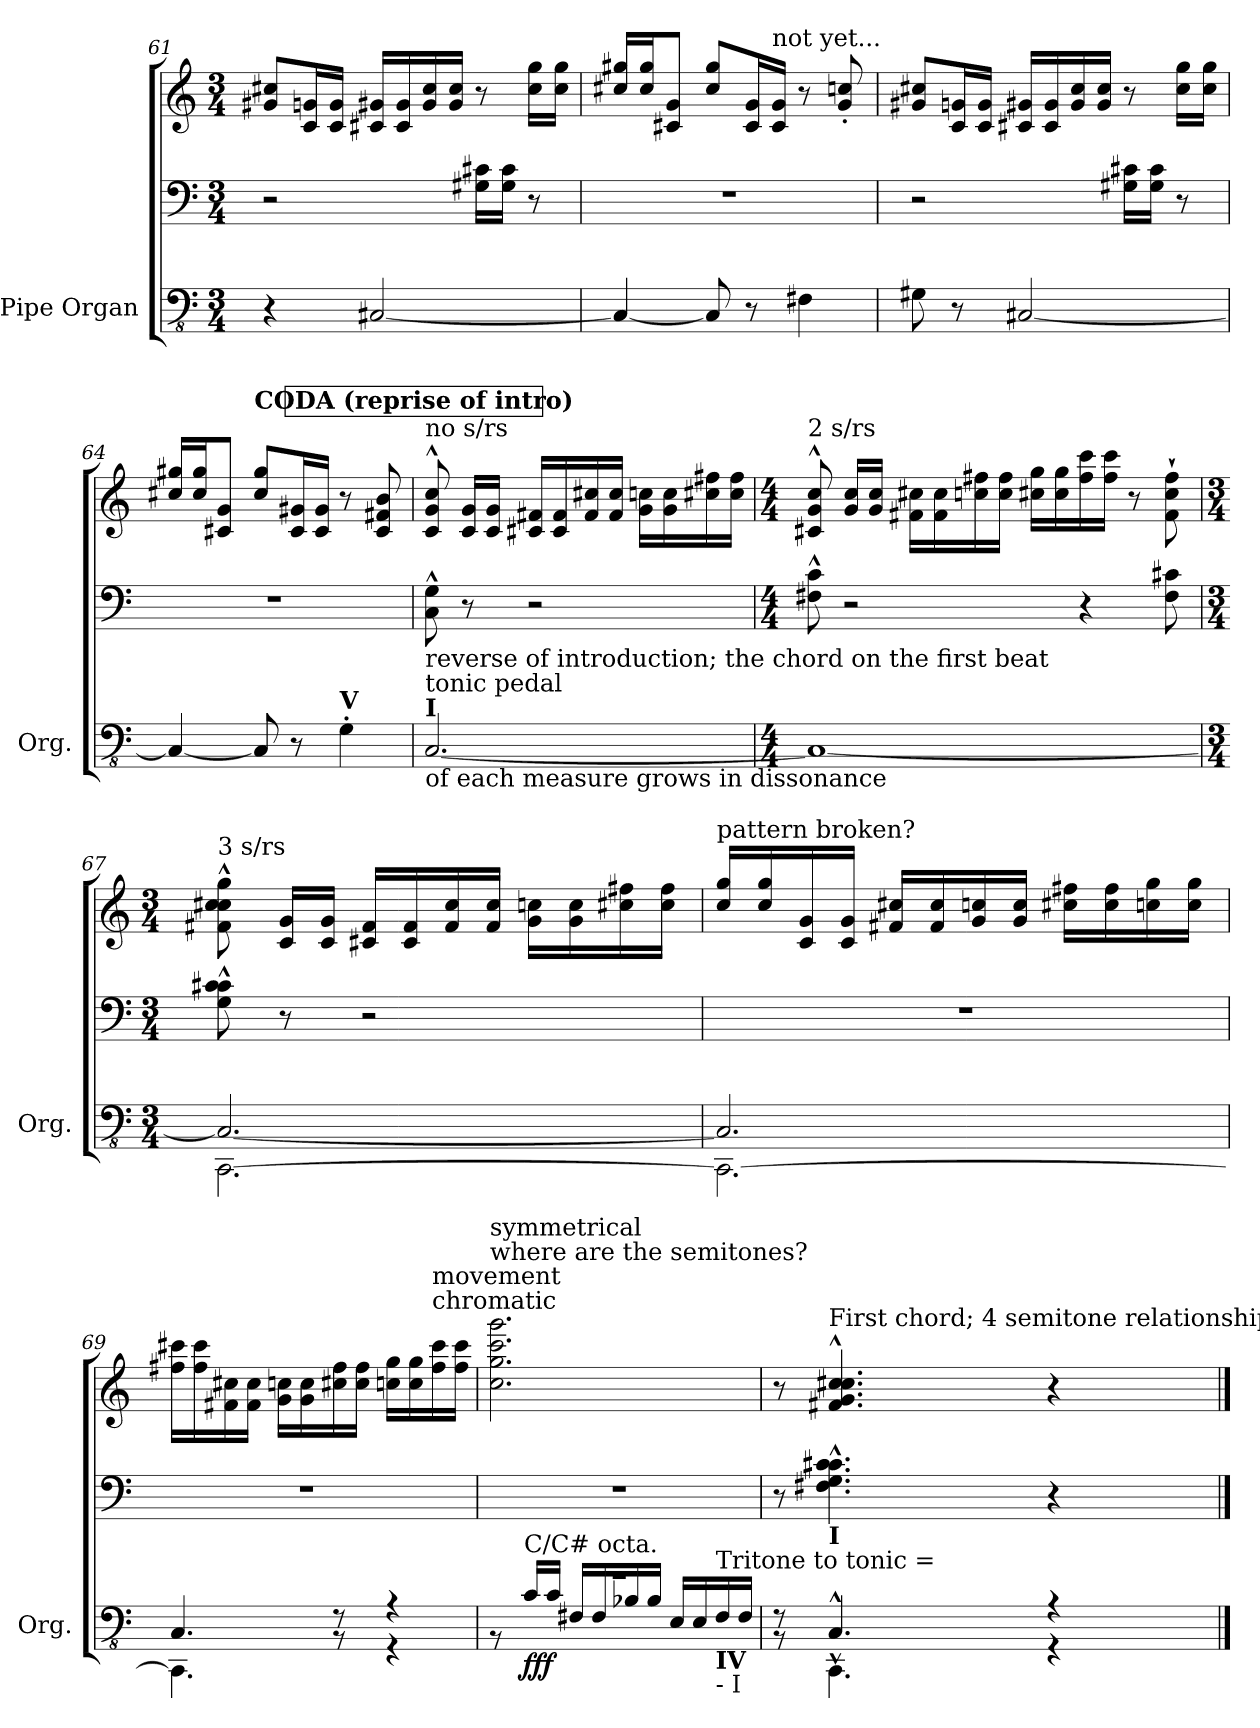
**kern	**kern	**kern	**dynam
*part1	*part1	*part1	*part1
*staff3	*staff2	*staff1	*staff1/2/3
*I"Pipe Organ	*	*	*
*I'Org.	*	*	*
!!LO:LB:g=z
*clefFv4	*clefF4	*clefG2	*
*k[]	*k[]	*k[]	*
*M3/4	*M3/4	*M3/4	*
=61	=61	=61	=61
4r	2r	8g#X/ 8cc#X/L	.
.	.	16c/ 16gn/L	.
.	.	16c/ 16g/JJ	.
[2CC#X/	.	16c#X/ 16g#X/LL	.
.	.	16c#/ 16g#/	.
.	.	16g#/ 16cc#/	.
.	.	16g#/ 16cc#/JJ	.
.	16G#X\ 16c#X\LL	8r	.
.	16G#\ 16c#\JJ	.	.
.	8r	16cc#\ 16gg\LL	.
.	.	16cc#\ 16gg\JJ	.
=62	=62	=62	=62
4CC#/_	2.r	16cc#X/ 16gg#X/LL	.
.	.	16cc#/ 16gg#/J	.
.	.	8c#X/ 8g/J	.
8CC#/]	.	8cc#/ 8gg#/L	.
8r	.	16c#/ 16g/L	.
!	!	!LO:TX:a:t=not yet...	!
.	.	16c#/ 16g/JJ	.
4FF#X\	.	8r	.
.	.	8g/' 8ccn/'	.
=63	=63	=63	=63
8GG#X\	2r	8g#X/ 8cc#X/L	.
8r	.	16c/ 16gn/L	.
.	.	16c/ 16g/JJ	.
[2CC#X/	.	16c#X/ 16g#X/LL	.
.	.	16c#/ 16g#/	.
.	.	16g#/ 16cc#/	.
.	.	16g#/ 16cc#/JJ	.
.	16G#X\ 16c#X\LL	8r	.
.	16G#\ 16c#\JJ	.	.
.	8r	16cc#\ 16gg\LL	.
.	.	16cc#\ 16gg\JJ	.
!!LO:LB:g=z
=64	=64	=64	=64
4CC#/_	2.r	16cc#X/ 16gg#X/LL	.
.	.	16cc#/ 16gg#/J	.
.	.	8c#X/ 8g/J	.
8CC#/]	.	8cc#/ 8gg#/L	.
8r	.	16c#/ 16g#X/L	.
.	.	16c#/ 16g#/JJ	.
!LO:TX:a:B:t=V	!	!	!
4GG'\	.	8r	.
.	.	8c#/ 8f#X/ 8b/	.
!!LO:REH:place=s1:a:B:fs=14:t=CODA (reprise of intro)
=65	=65	=65	=65
!	!	!LO:TX:a:t=no s/rs	!
!LO:TX:a:B:t=I	!	!	!
!LO:TX:a:t=tonic pedal	!	!	!
!LO:TX:a:t=reverse of introduction; the chord on the first beat	!	!	!
!LO:TX:b:t=of each measure grows in dissonance	!	!	!
[2.CC/	8C\^^ 8G\^^	8c/^^ 8g/^^ 8cc/^^	.
.	8r	16c/ 16g/LL	.
.	.	16c/ 16g/JJ	.
.	2r	16c#X/ 16f#X/LL	.
.	.	16c#/ 16f#/	.
.	.	16f#/ 16cc#X/	.
.	.	16f#/ 16cc#/JJ	.
.	.	16g\ 16ccn\LL	.
.	.	16g\ 16cc\	.
.	.	16cc#X\ 16ff#X\	.
.	.	16cc#\ 16ff#\JJ	.
!!LO:PB:g=z
=66	=66	=66	=66
*M4/4	*M4/4	*M4/4	*
!	!	!LO:TX:a:t=2 s/rs	!
1CC_	8F#X\^^ 8c\^^	8c#X/^^ 8g/^^ 8cc/^^	.
.	2r	16g/ 16cc/LL	.
.	.	16g/ 16cc/JJ	.
.	.	16f#X\ 16cc#X\LL	.
.	.	16f#\ 16cc#\	.
.	.	16ccn\ 16ff#X\	.
.	.	16cc\ 16ff#\JJ	.
.	.	16cc#X\ 16gg\LL	.
.	.	16cc#\ 16gg\	.
.	4r	16ff#\ 16ccc\	.
.	.	16ff#\ 16ccc\JJ	.
.	.	8r	.
.	8F#\ 8c#X\	8f#\` 8cc#\` 8ff#\`	.
=67	=67	=67	=67
*M3/4	*M3/4	*M3/4	*
*^	*	*	*
!	!	!	!LO:TX:a:t=3 s/rs	!
[2.CCC\	2.CC/_	8G\^^ 8c\^^ 8c#X\^^	8f#X\^^ 8cc\^^ 8cc#X\^^ 8gg\^^	.
.	.	8r	16c/ 16g/LL	.
.	.	.	16c/ 16g/JJ	.
.	.	2r	16c#X/ 16f#/LL	.
.	.	.	16c#/ 16f#/	.
.	.	.	16f#/ 16cc#/	.
.	.	.	16f#/ 16cc#/JJ	.
.	.	.	16g\ 16ccn\LL	.
.	.	.	16g\ 16cc\	.
.	.	.	16cc#X\ 16ff#X\	.
.	.	.	16cc#\ 16ff#\JJ	.
!!LO:LB:g=z
=68	=68	=68	=68	=68
!	!	!	!LO:TX:a:t=pattern broken?	!
2.CCC\_	2.CC/]	2.r	16cc/ 16gg/LL	.
.	.	.	16cc/ 16gg/	.
.	.	.	16c/ 16g/	.
.	.	.	16c/ 16g/JJ	.
.	.	.	16f#X/ 16cc#X/LL	.
.	.	.	16f#/ 16cc#/	.
.	.	.	16g/ 16ccn/	.
.	.	.	16g/ 16cc/JJ	.
.	.	.	16cc#X\ 16ff#X\LL	.
.	.	.	16cc#\ 16ff#\	.
.	.	.	16ccn\ 16gg\	.
.	.	.	16cc\ 16gg\JJ	.
=69	=69	=69	=69	=69
4.CCC\]	4.CC/	2.r	16ff#X\ 16ccc#X\LL	.
.	.	.	16ff#\ 16ccc#\	.
.	.	.	16f#X\ 16cc#X\	.
.	.	.	16f#\ 16cc#\JJ	.
.	.	.	16g\ 16ccn\LL	.
.	.	.	16g\ 16cc\	.
8r	8r	.	16cc#X\ 16ff#\	.
.	.	.	16cc#\ 16ff#\JJ	.
4r	4r	.	16ccn\ 16gg\LL	.
.	.	.	16cc\ 16gg\	.
!	!	!	!LO:TX:a:t=chromatic	!
!	!	!	!LO:TX:a:t=movement	!
.	.	.	16ff#\ 16ccc#\	.
.	.	.	16ff#\ 16ccc#\JJ	.
=70	=70	=70	=70	=70
!	!	!	!LO:TX:a:t=where are the semitones?	!
!	!	!	!LO:TX:a:t=symmetrical	!
2.r	8r	2.r	2.cc\ 2.gg\ 2.ccc\ 2.ggg\	.
!	!LO:TX:a:t=C/C# octa.	!	!	!
!	!	!	!	!LO:DY:b=3
.	16C/LL	.	.	fff
.	16C/JJ	.	.	.
.	16FF#X/LL	.	.	.
.	16FF#/	.	.	.
.	16BB-X/	.	.	.
.	16BB-/JJ	.	.	.
.	16EE/LL	.	.	.
.	16EE/	.	.	.
!	!LO:TX:a:t=Tritone to tonic =	!	!	!
!	!LO:TX:b:B:t=IV	!	!	!
!	!LO:TX:b:t=-            I	!	!	!
.	16FF#/	.	.	.
.	16FF#/JJ	.	.	.
!!LO:LB:g=z
=71	=71	=71	=71	=71
*	*	*	*MM100	*
8r	8r	8r	8r	.
!	!	!	!LO:TX:a:t=First chord; 4 semitone relationships	!
!LO:TX:a:B:t=I	!	!	!	!
4.CCC^^\	4.CC^^/	4.F#X\^^ 4.G\^^ 4.c\^^ 4.c#X\^^	4.f#X/^^ 4.g/^^ 4.cc/^^ 4.cc#X/^^	.
4r	4r	4r	4r	.
*v	*v	*	*	*
==	==	==	==
*-	*-	*-	*-
